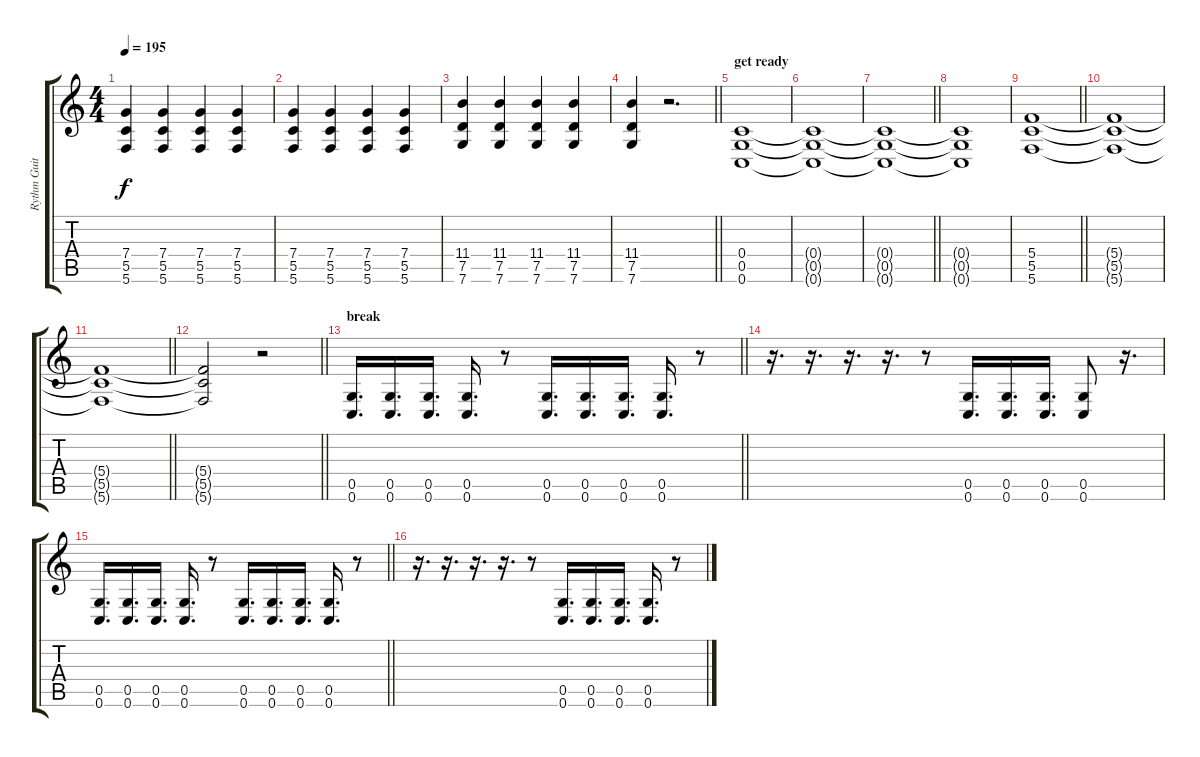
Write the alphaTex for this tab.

\track ("Rythm Guitar" "Rythm Guit") {instrument overdrivenguitar}
\staff {score tabs}
\tuning (D4 A3 F3 C3 G2 C2) {hide}
\ts (4 4)
\tempo 195
\clef g2
\ks c
(7.4 5.5 5.6).4{dy f} (7.4 5.5 5.6).4 (7.4 5.5 5.6).4 (7.4 5.5 5.6).4 |
(7.4 5.5 5.6).4 (7.4 5.5 5.6).4 (7.4 5.5 5.6).4 (7.4 5.5 5.6).4 |
(11.4 7.5 7.6).4 (11.4 7.5 7.6).4 (11.4 7.5 7.6).4 (11.4 7.5 7.6).4 |
\barLineRight lightlight
(11.4 7.5 7.6).4 r.2{d} |
\section ("" "get ready")
(0.4 0.5 0.6).1 |
(0.4{t} 0.5{t} 0.6{t}).1 |
\barLineRight lightlight
(0.4{t} 0.5{t} 0.6{t}).1 |
(0.4{t} 0.5{t} 0.6{t}).1 |
\barLineRight lightlight
(5.4 5.5 5.6).1 |
(5.4{t} 5.5{t} 5.6{t}).1 |
\barLineRight lightlight
(5.4{t} 5.5{t} 5.6{t}).1 |
\barLineRight lightlight
(5.4{t} 5.5{t} 5.6{t}).2 r.2 |
\section ("" "break")
\barLineRight lightlight
(0.5 0.6).16{d volume 15} (0.5 0.6).16{d} (0.5 0.6).16{d} (0.5 0.6).16{d} r.8 (0.5 0.6).16{d} (0.5 0.6).16{d} (0.5 0.6).16{d} (0.5 0.6).16{d} r.8 |
r.16{d} r.16{d} r.16{d} r.16{d} r.8 (0.5 0.6).16{d} (0.5 0.6).16{d} (0.5 0.6).16{d} (0.5 0.6).8 r.16{d} |
\barLineRight lightlight
(0.5 0.6).16{d} (0.5 0.6).16{d} (0.5 0.6).16{d} (0.5 0.6).16{d} r.8 (0.5 0.6).16{d} (0.5 0.6).16{d} (0.5 0.6).16{d} (0.5 0.6).16{d} r.8 |
r.16{d} r.16{d} r.16{d} r.16{d} r.8 (0.5 0.6).16{d} (0.5 0.6).16{d} (0.5 0.6).16{d} (0.5 0.6).16{d} r.8
